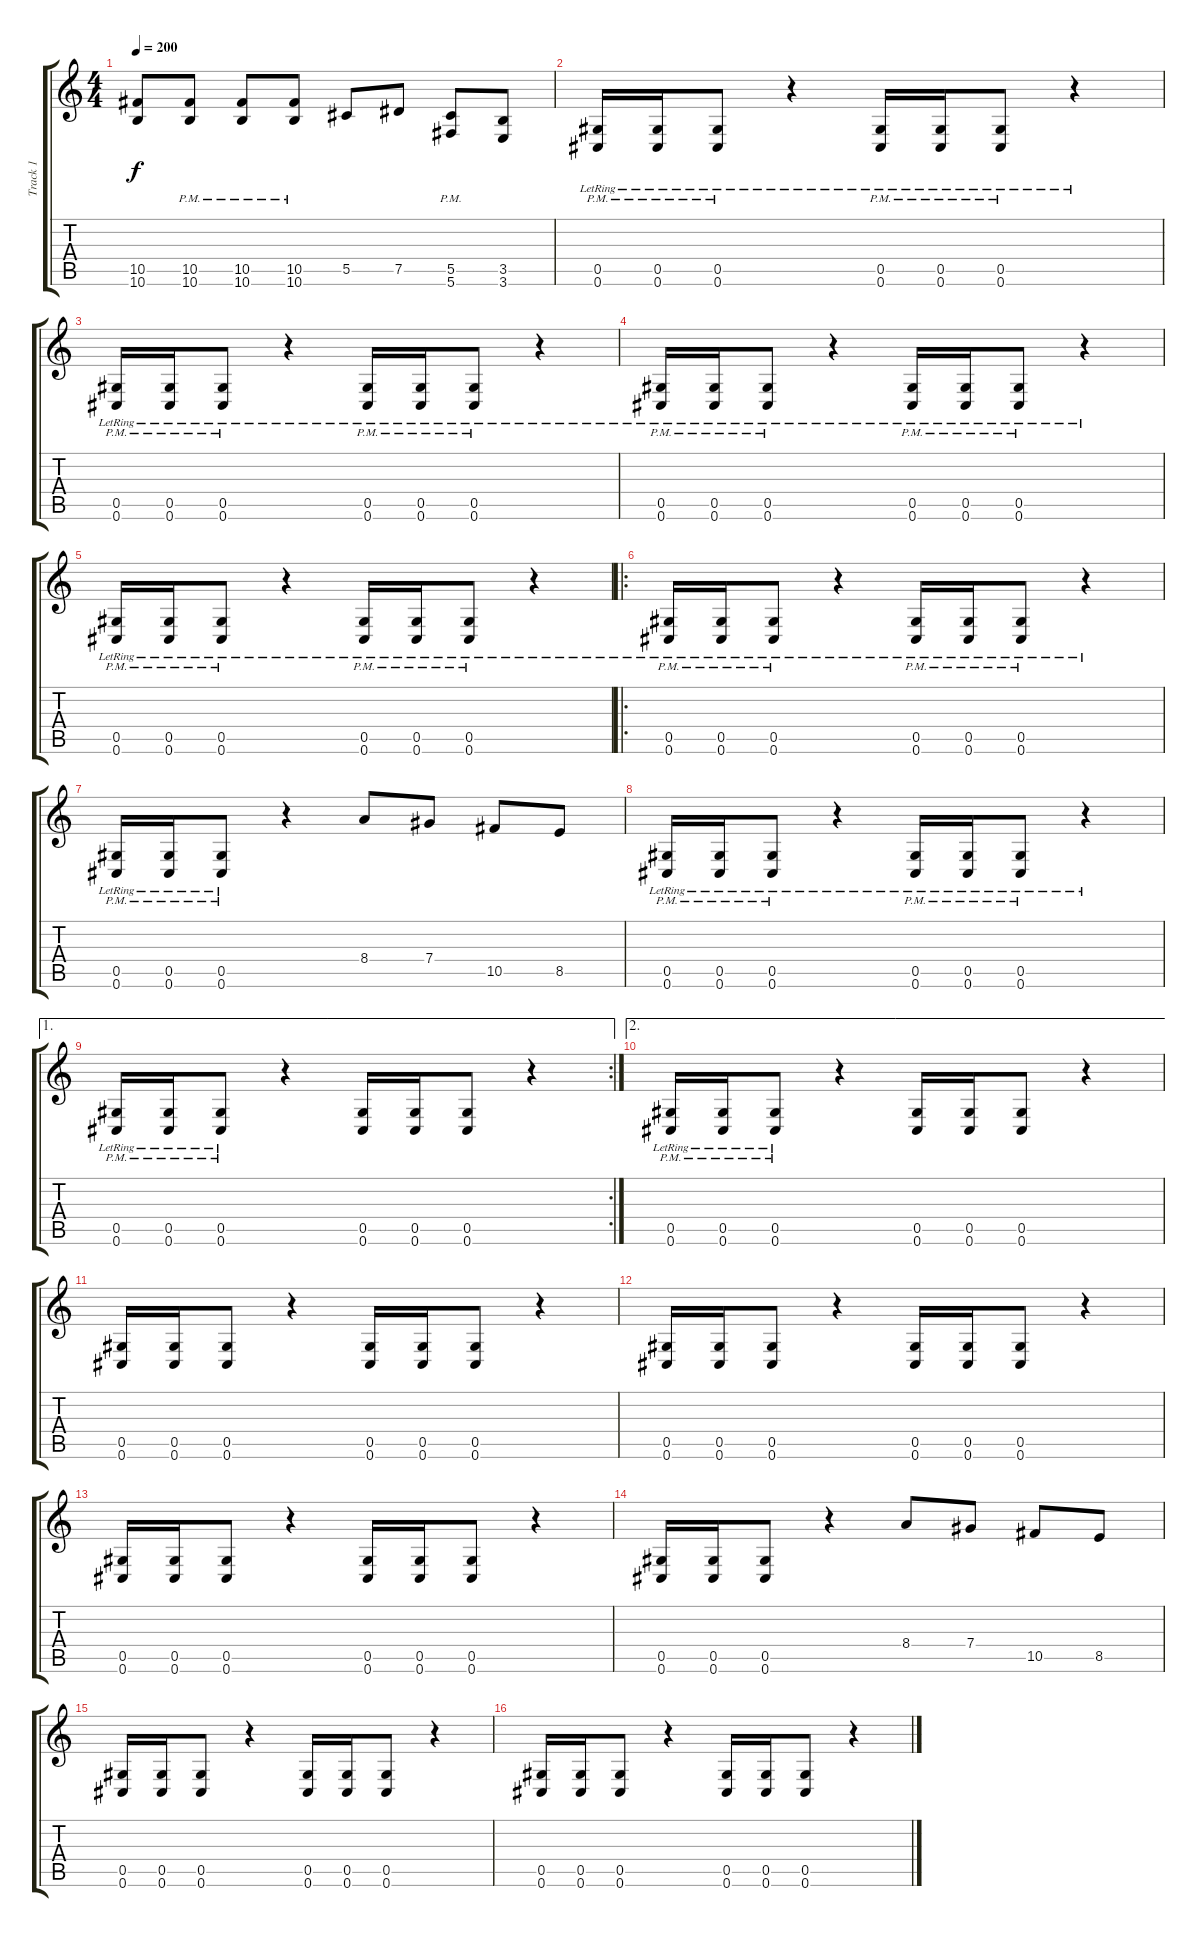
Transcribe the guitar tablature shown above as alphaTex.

\track ("Track 1" "Track 1") {instrument distortionguitar}
\staff {score tabs}
\tuning (Eb4 Bb3 Gb3 Db3 Ab2 Db2) {hide}
\ts (4 4)
\tempo 200
\clef g2
\ks c
(10.5{t} 10.6{t}).8{dy f} (10.5{pm} 10.6{pm}).8 (10.5{pm} 10.6{pm}).8 (10.5{pm} 10.6{pm}).8 5.5.8 7.5.8 (5.5{pm} 5.6{pm}).8 (3.5 3.6).8 |
(0.5{pm lr} 0.6{pm lr}).16 (0.5{pm lr} 0.6{pm lr}).16 (0.5{pm lr} 0.6{pm lr}).8 r.4 (0.5{pm lr} 0.6{pm lr}).16 (0.5{pm lr} 0.6{pm lr}).16 (0.5{pm lr} 0.6{pm lr}).8 r.4 |
(0.5{pm lr} 0.6{pm lr}).16 (0.5{pm lr} 0.6{pm lr}).16 (0.5{pm lr} 0.6{pm lr}).8 r.4 (0.5{pm lr} 0.6{pm lr}).16 (0.5{pm lr} 0.6{pm lr}).16 (0.5{pm lr} 0.6{pm lr}).8 r.4 |
(0.5{pm lr} 0.6{pm lr}).16 (0.5{pm lr} 0.6{pm lr}).16 (0.5{pm lr} 0.6{pm lr}).8 r.4 (0.5{pm lr} 0.6{pm lr}).16 (0.5{pm lr} 0.6{pm lr}).16 (0.5{pm lr} 0.6{pm lr}).8 r.4 |
(0.5{pm lr} 0.6{pm lr}).16 (0.5{pm lr} 0.6{pm lr}).16 (0.5{pm lr} 0.6{pm lr}).8 r.4 (0.5{pm lr} 0.6{pm lr}).16 (0.5{pm lr} 0.6{pm lr}).16 (0.5{pm lr} 0.6{pm lr}).8 r.4 |
\ro
(0.5{pm lr} 0.6{pm lr}).16 (0.5{pm lr} 0.6{pm lr}).16 (0.5{pm lr} 0.6{pm lr}).8 r.4 (0.5{pm lr} 0.6{pm lr}).16 (0.5{pm lr} 0.6{pm lr}).16 (0.5{pm lr} 0.6{pm lr}).8 r.4 |
(0.5{pm lr} 0.6{pm lr}).16 (0.5{pm lr} 0.6{pm lr}).16 (0.5{pm lr} 0.6{pm lr}).8 r.4 8.4.8 7.4.8 10.5.8 8.5.8 |
(0.5{pm lr} 0.6{pm lr}).16 (0.5{pm lr} 0.6{pm lr}).16 (0.5{pm lr} 0.6{pm lr}).8 r.4 (0.5{pm lr} 0.6{pm lr}).16 (0.5{pm lr} 0.6{pm lr}).16 (0.5{pm lr} 0.6{pm lr}).8 r.4 |
\ae 1
\rc 2
(0.5{pm lr} 0.6{pm lr}).16 (0.5{pm lr} 0.6{pm lr}).16 (0.5{pm lr} 0.6{pm lr}).8 r.4 (0.5 0.6).16 (0.5 0.6).16 (0.5 0.6).8 r.4 |
\ae 2
(0.5{pm lr} 0.6{pm lr}).16 (0.5{pm lr} 0.6{pm lr}).16 (0.5{pm lr} 0.6{pm lr}).8 r.4 (0.5 0.6).16 (0.5 0.6).16 (0.5 0.6).8 r.4 |
(0.5 0.6).16 (0.5 0.6).16 (0.5 0.6).8 r.4 (0.5 0.6).16 (0.5 0.6).16 (0.5 0.6).8 r.4 |
(0.5 0.6).16 (0.5 0.6).16 (0.5 0.6).8 r.4 (0.5 0.6).16 (0.5 0.6).16 (0.5 0.6).8 r.4 |
(0.5 0.6).16 (0.5 0.6).16 (0.5 0.6).8 r.4 (0.5 0.6).16 (0.5 0.6).16 (0.5 0.6).8 r.4 |
(0.5 0.6).16 (0.5 0.6).16 (0.5 0.6).8 r.4 8.4.8 7.4.8 10.5.8 8.5.8 |
(0.5 0.6).16 (0.5 0.6).16 (0.5 0.6).8 r.4 (0.5 0.6).16 (0.5 0.6).16 (0.5 0.6).8 r.4 |
(0.5 0.6).16 (0.5 0.6).16 (0.5 0.6).8 r.4 (0.5 0.6).16 (0.5 0.6).16 (0.5 0.6).8 r.4
